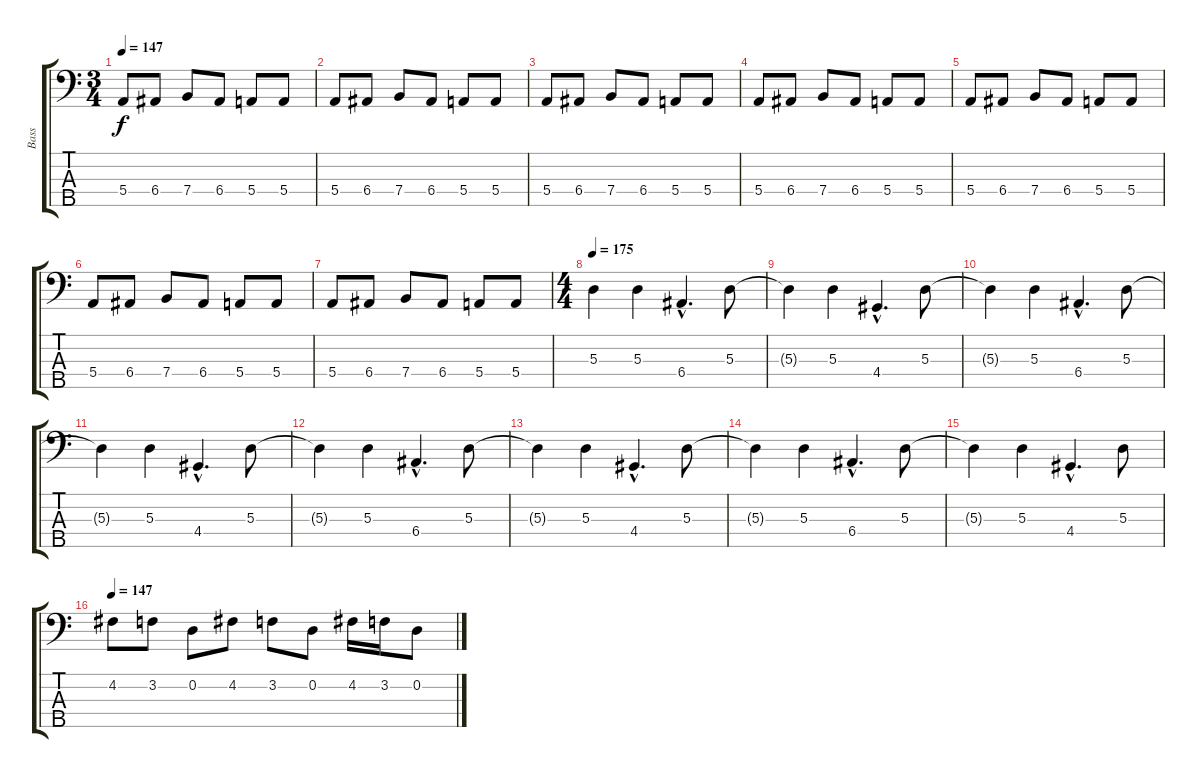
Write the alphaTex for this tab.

\track ("Bass" "Bass") {instrument electricbasspick}
\staff {score tabs}
\tuning (G2 D2 A1 E1 B0) {hide}
\ts (3 4)
\tempo 147
\clef f4
\ks c
5.4.8{dy f} 6.4.8 7.4.8 6.4.8 5.4.8 5.4.8 |
5.4.8 6.4.8 7.4.8 6.4.8 5.4.8 5.4.8 |
5.4.8 6.4.8 7.4.8 6.4.8 5.4.8 5.4.8 |
5.4.8 6.4.8 7.4.8 6.4.8 5.4.8 5.4.8 |
5.4.8 6.4.8 7.4.8 6.4.8 5.4.8 5.4.8 |
5.4.8 6.4.8 7.4.8 6.4.8 5.4.8 5.4.8 |
5.4.8 6.4.8 7.4.8 6.4.8 5.4.8 5.4.8 |
\ts (4 4)
\tempo 175
5.3.4 5.3.4 6.4{hac}.4{d} 5.3.8 |
5.3{t}.4 5.3.4 4.4{hac}.4{d} 5.3.8 |
5.3{t}.4 5.3.4 6.4{hac}.4{d} 5.3.8 |
5.3{t}.4 5.3.4 4.4{hac}.4{d} 5.3.8 |
5.3{t}.4 5.3.4 6.4{hac}.4{d} 5.3.8 |
5.3{t}.4 5.3.4 4.4{hac}.4{d} 5.3.8 |
5.3{t}.4 5.3.4 6.4{hac}.4{d} 5.3.8 |
5.3{t}.4 5.3.4 4.4{hac}.4{d} 5.3.8 |
\tempo 147
4.2.8 3.2.8 0.2.8 4.2.8 3.2.8 0.2.8 4.2.16 3.2.16 0.2.8
